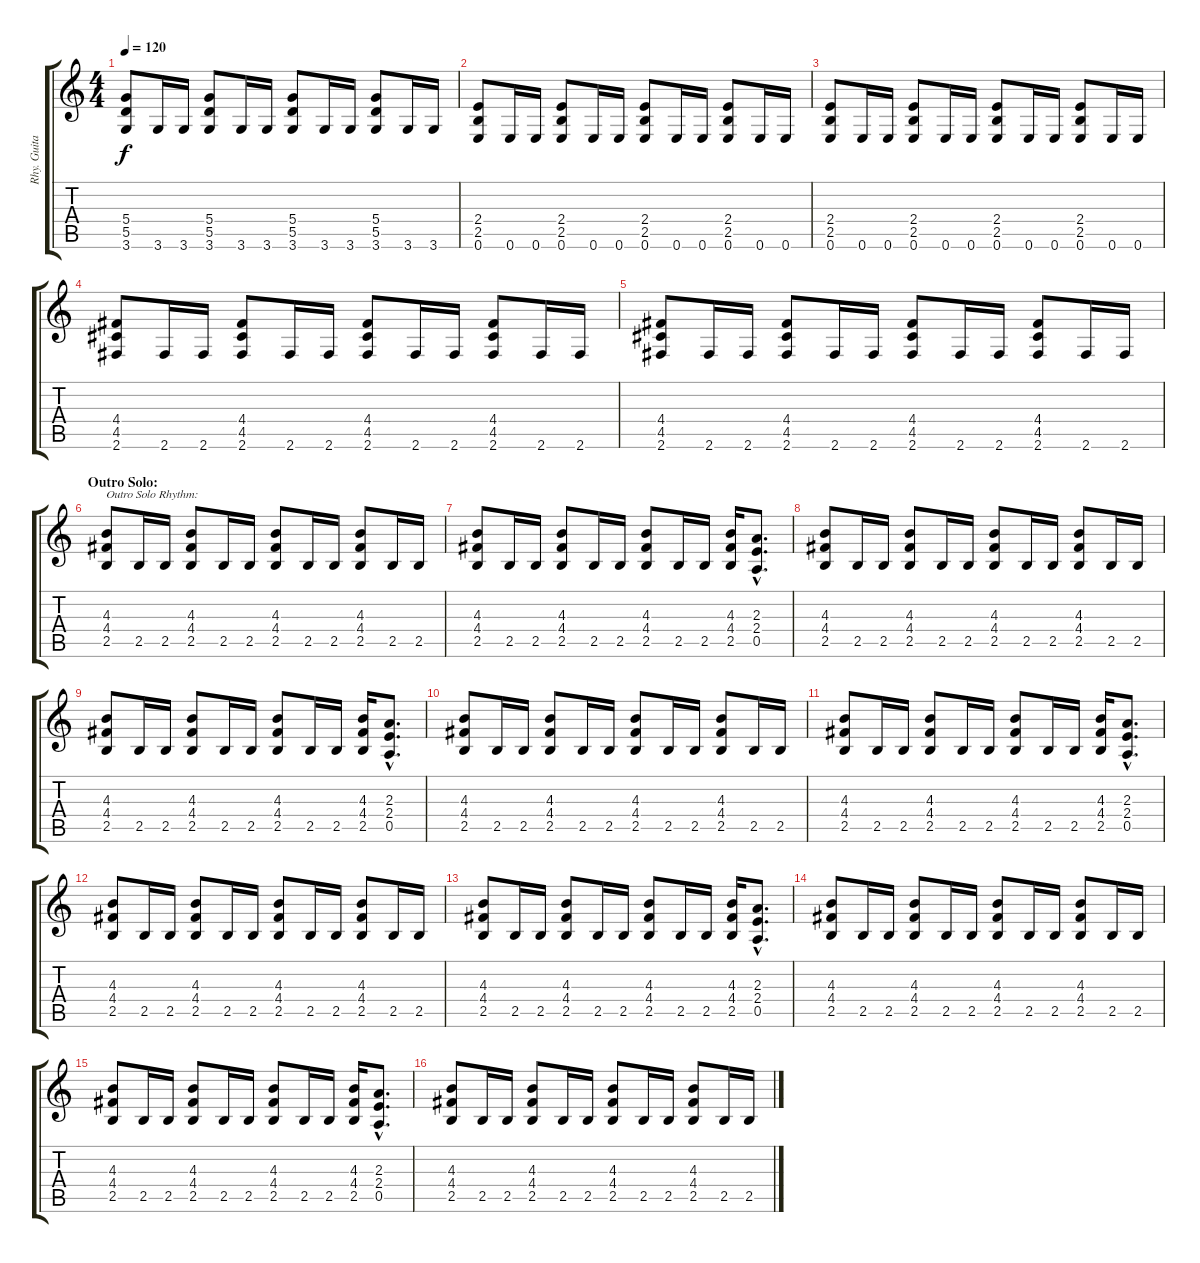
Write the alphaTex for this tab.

\track ("Rhy. Guitar 2" "Rhy. Guita") {instrument distortionguitar}
\staff {score tabs}
\tuning (E4 B3 G3 D3 A2 E2) {hide}
\ts (4 4)
\tempo 120
\clef g2
\ks c
(5.4 5.5 3.6).8{dy f} 3.6.16 3.6.16 (5.4 5.5 3.6).8 3.6.16 3.6.16 (5.4 5.5 3.6).8 3.6.16 3.6.16 (5.4 5.5 3.6).8 3.6.16 3.6.16 |
(2.4 2.5 0.6).8 0.6.16 0.6.16 (2.4 2.5 0.6).8 0.6.16 0.6.16 (2.4 2.5 0.6).8 0.6.16 0.6.16 (2.4 2.5 0.6).8 0.6.16 0.6.16 |
(2.4 2.5 0.6).8 0.6.16 0.6.16 (2.4 2.5 0.6).8 0.6.16 0.6.16 (2.4 2.5 0.6).8 0.6.16 0.6.16 (2.4 2.5 0.6).8 0.6.16 0.6.16 |
(4.4 4.5 2.6).8 2.6.16 2.6.16 (4.4 4.5 2.6).8 2.6.16 2.6.16 (4.4 4.5 2.6).8 2.6.16 2.6.16 (4.4 4.5 2.6).8 2.6.16 2.6.16 |
(4.4 4.5 2.6).8 2.6.16 2.6.16 (4.4 4.5 2.6).8 2.6.16 2.6.16 (4.4 4.5 2.6).8 2.6.16 2.6.16 (4.4 4.5 2.6).8 2.6.16 2.6.16 |
\section ("" "Outro Solo:")
(4.3 4.4 2.5).8{txt "Outro Solo Rhythm:"} 2.5.16 2.5.16 (4.3 4.4 2.5).8 2.5.16 2.5.16 (4.3 4.4 2.5).8 2.5.16 2.5.16 (4.3 4.4 2.5).8 2.5.16 2.5.16 |
(4.3 4.4 2.5).8 2.5.16 2.5.16 (4.3 4.4 2.5).8 2.5.16 2.5.16 (4.3 4.4 2.5).8 2.5.16 2.5.16 (4.3 4.4 2.5).16 (2.3{hac} 2.4{hac} 0.5{hac}).8{d} |
(4.3 4.4 2.5).8 2.5.16 2.5.16 (4.3 4.4 2.5).8 2.5.16 2.5.16 (4.3 4.4 2.5).8 2.5.16 2.5.16 (4.3 4.4 2.5).8 2.5.16 2.5.16 |
(4.3 4.4 2.5).8 2.5.16 2.5.16 (4.3 4.4 2.5).8 2.5.16 2.5.16 (4.3 4.4 2.5).8 2.5.16 2.5.16 (4.3 4.4 2.5).16 (2.3{hac} 2.4{hac} 0.5{hac}).8{d} |
(4.3 4.4 2.5).8 2.5.16 2.5.16 (4.3 4.4 2.5).8 2.5.16 2.5.16 (4.3 4.4 2.5).8 2.5.16 2.5.16 (4.3 4.4 2.5).8 2.5.16 2.5.16 |
(4.3 4.4 2.5).8 2.5.16 2.5.16 (4.3 4.4 2.5).8 2.5.16 2.5.16 (4.3 4.4 2.5).8 2.5.16 2.5.16 (4.3 4.4 2.5).16 (2.3{hac} 2.4{hac} 0.5{hac}).8{d} |
(4.3 4.4 2.5).8 2.5.16 2.5.16 (4.3 4.4 2.5).8 2.5.16 2.5.16 (4.3 4.4 2.5).8 2.5.16 2.5.16 (4.3 4.4 2.5).8 2.5.16 2.5.16 |
(4.3 4.4 2.5).8 2.5.16 2.5.16 (4.3 4.4 2.5).8 2.5.16 2.5.16 (4.3 4.4 2.5).8 2.5.16 2.5.16 (4.3 4.4 2.5).16 (2.3{hac} 2.4{hac} 0.5{hac}).8{d} |
(4.3 4.4 2.5).8 2.5.16 2.5.16 (4.3 4.4 2.5).8 2.5.16 2.5.16 (4.3 4.4 2.5).8 2.5.16 2.5.16 (4.3 4.4 2.5).8 2.5.16 2.5.16 |
(4.3 4.4 2.5).8 2.5.16 2.5.16 (4.3 4.4 2.5).8 2.5.16 2.5.16 (4.3 4.4 2.5).8 2.5.16 2.5.16 (4.3 4.4 2.5).16 (2.3{hac} 2.4{hac} 0.5{hac}).8{d} |
(4.3 4.4 2.5).8 2.5.16 2.5.16 (4.3 4.4 2.5).8 2.5.16 2.5.16 (4.3 4.4 2.5).8 2.5.16 2.5.16 (4.3 4.4 2.5).8 2.5.16 2.5.16
